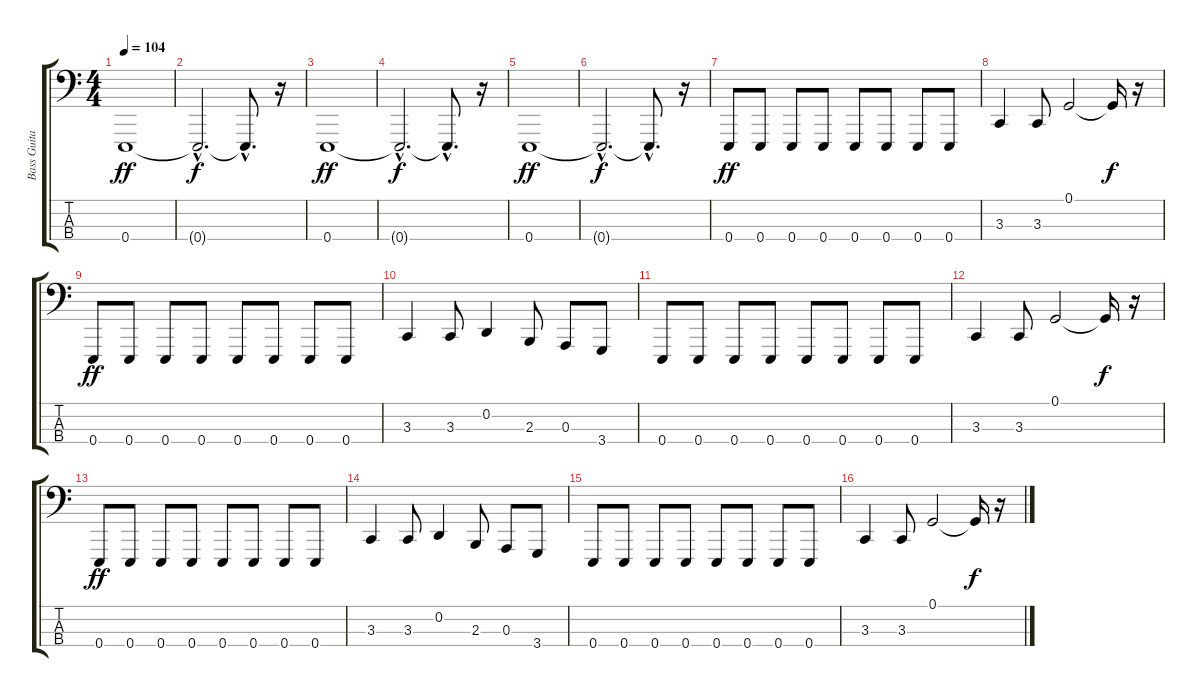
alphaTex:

\track ("Bass Guitar" "Bass Guita") {instrument acousticgrandpiano}
\staff {score tabs}
\tuning (G2 D2 A1 E1) {hide}
\ts (4 4)
\tempo 104
\clef f4
\ks c
0.4.1{dy ff} |
0.4{hac t}.2{d dy f} 0.4{hac t}.8{d} r.16 |
0.4.1{dy ff} |
0.4{hac t}.2{d dy f} 0.4{hac t}.8{d} r.16 |
0.4.1{dy ff} |
0.4{hac t}.2{d dy f} 0.4{hac t}.8{d} r.16 |
0.4.8{dy ff} 0.4.8 0.4.8 0.4.8 0.4.8 0.4.8 0.4.8 0.4.8 |
3.3.4 3.3.8 0.1.2 0.1{t}.16{dy f} r.16 |
0.4.8{dy ff} 0.4.8 0.4.8 0.4.8 0.4.8 0.4.8 0.4.8 0.4.8 |
3.3.4 3.3.8 0.2.4 2.3.8 0.3.8 3.4.8 |
0.4.8 0.4.8 0.4.8 0.4.8 0.4.8 0.4.8 0.4.8 0.4.8 |
3.3.4 3.3.8 0.1.2 0.1{t}.16{dy f} r.16 |
0.4.8{dy ff} 0.4.8 0.4.8 0.4.8 0.4.8 0.4.8 0.4.8 0.4.8 |
3.3.4 3.3.8 0.2.4 2.3.8 0.3.8 3.4.8 |
0.4.8 0.4.8 0.4.8 0.4.8 0.4.8 0.4.8 0.4.8 0.4.8 |
3.3.4 3.3.8 0.1.2 0.1{t}.16{dy f} r.16
